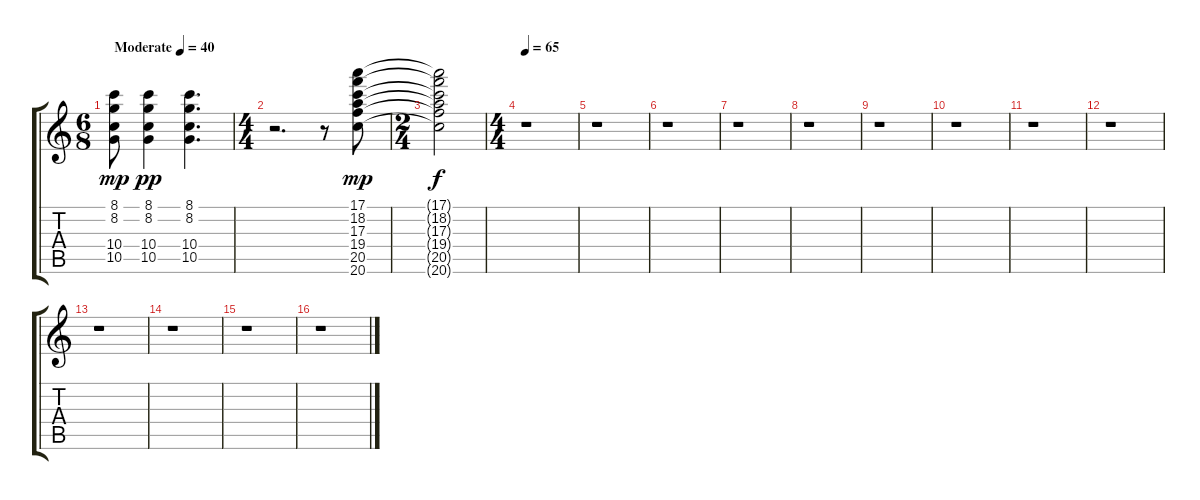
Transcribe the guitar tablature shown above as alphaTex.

\track "" {instrument guitarharmonics}
\staff {score tabs}
\tuning (E4 B3 G3 D3 A2 E2) {hide}
\ts (6 8)
\tempo (40 "Moderate")
\clef g2
\ks c
(8.1 8.2 10.4 10.5).8{dy mp instrument guitarharmonics} (8.1 8.2 10.4 10.5).4{dy pp} (8.1 8.2 10.4 10.5).4{d} |
\ts (4 4)
r.2{d} r.8 (17.1 18.2 17.3 19.4 20.5 20.6).8{dy mp} |
\ts (2 4)
(17.1{t} 18.2{t} 17.3{t} 19.4{t} 20.5{t} 20.6{t}).2{dy f} |
\ts (4 4)
\tempo 65
r.1 |
r.1 |
r.1 |
r.1 |
r.1 |
r.1 |
r.1 |
r.1 |
r.1 |
r.1 |
r.1 |
r.1 |
r.1
